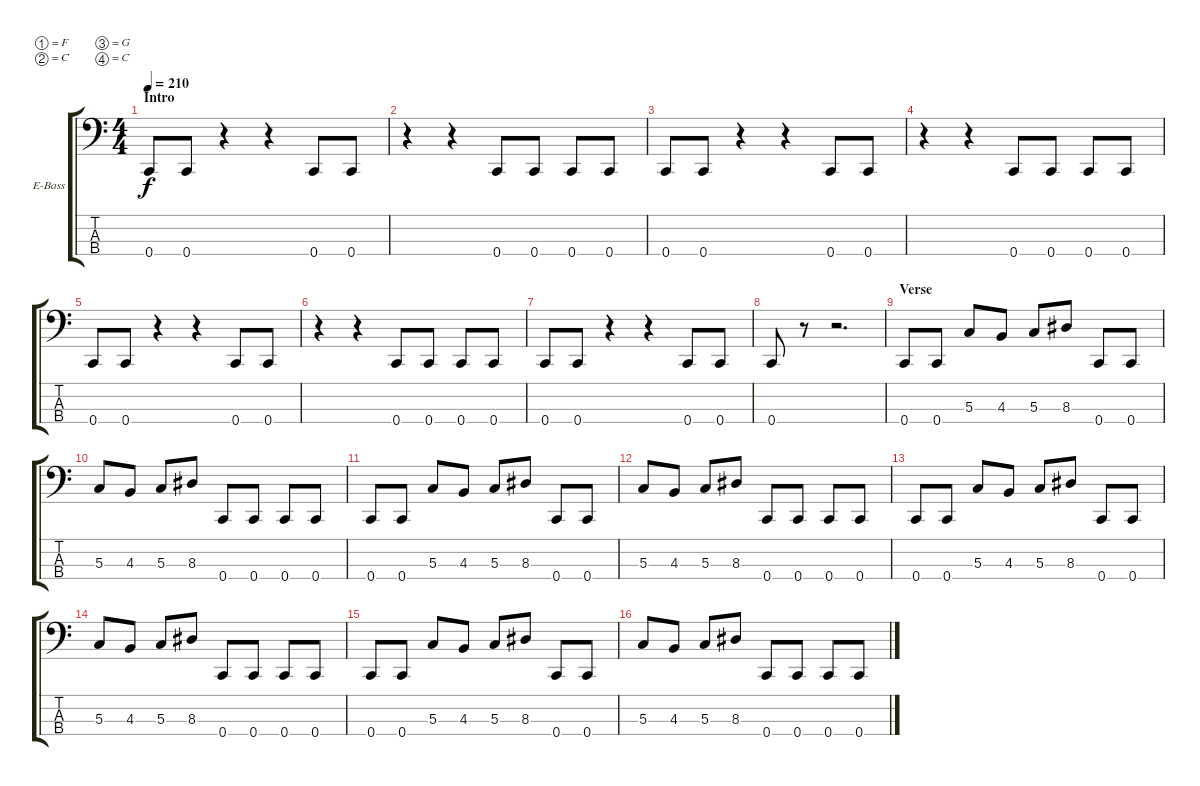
\defaultSystemsLayout 4
\bracketExtendMode groupsimilarinstruments
\firstSystemTrackNameOrientation horizontal
\otherSystemsTrackNameOrientation horizontal
\track ("Electric Bass" "E-Bass") {instrument electricbassfinger}
\staff {score tabs}
\tuning (F2 C2 G1 C1)
\ts (4 4)
\section ("" "Intro")
\tempo 210
\clef f4
\ks c
0.4.8{dy f instrument electricbassfinger} 0.4.8 r.4 r.4 0.4.8 0.4.8 |
r.4 r.4 0.4.8 0.4.8 0.4.8 0.4.8 |
0.4.8 0.4.8 r.4 r.4 0.4.8 0.4.8 |
r.4 r.4 0.4.8 0.4.8 0.4.8 0.4.8 |
0.4.8 0.4.8 r.4 r.4 0.4.8 0.4.8 |
r.4 r.4 0.4.8 0.4.8 0.4.8 0.4.8 |
0.4.8 0.4.8 r.4 r.4 0.4.8 0.4.8 |
0.4.8 r.8 r.2{d} |
\section ("" "Verse")
0.4.8 0.4.8 5.3.8 4.3.8 5.3.8 8.3.8 0.4.8 0.4.8 |
5.3.8 4.3.8 5.3.8 8.3.8 0.4.8 0.4.8 0.4.8 0.4.8 |
0.4.8 0.4.8 5.3.8 4.3.8 5.3.8 8.3.8 0.4.8 0.4.8 |
5.3.8 4.3.8 5.3.8 8.3.8 0.4.8 0.4.8 0.4.8 0.4.8 |
0.4.8 0.4.8 5.3.8 4.3.8 5.3.8 8.3.8 0.4.8 0.4.8 |
5.3.8 4.3.8 5.3.8 8.3.8 0.4.8 0.4.8 0.4.8 0.4.8 |
0.4.8 0.4.8 5.3.8 4.3.8 5.3.8 8.3.8 0.4.8 0.4.8 |
5.3.8 4.3.8 5.3.8 8.3.8 0.4.8 0.4.8 0.4.8 0.4.8
